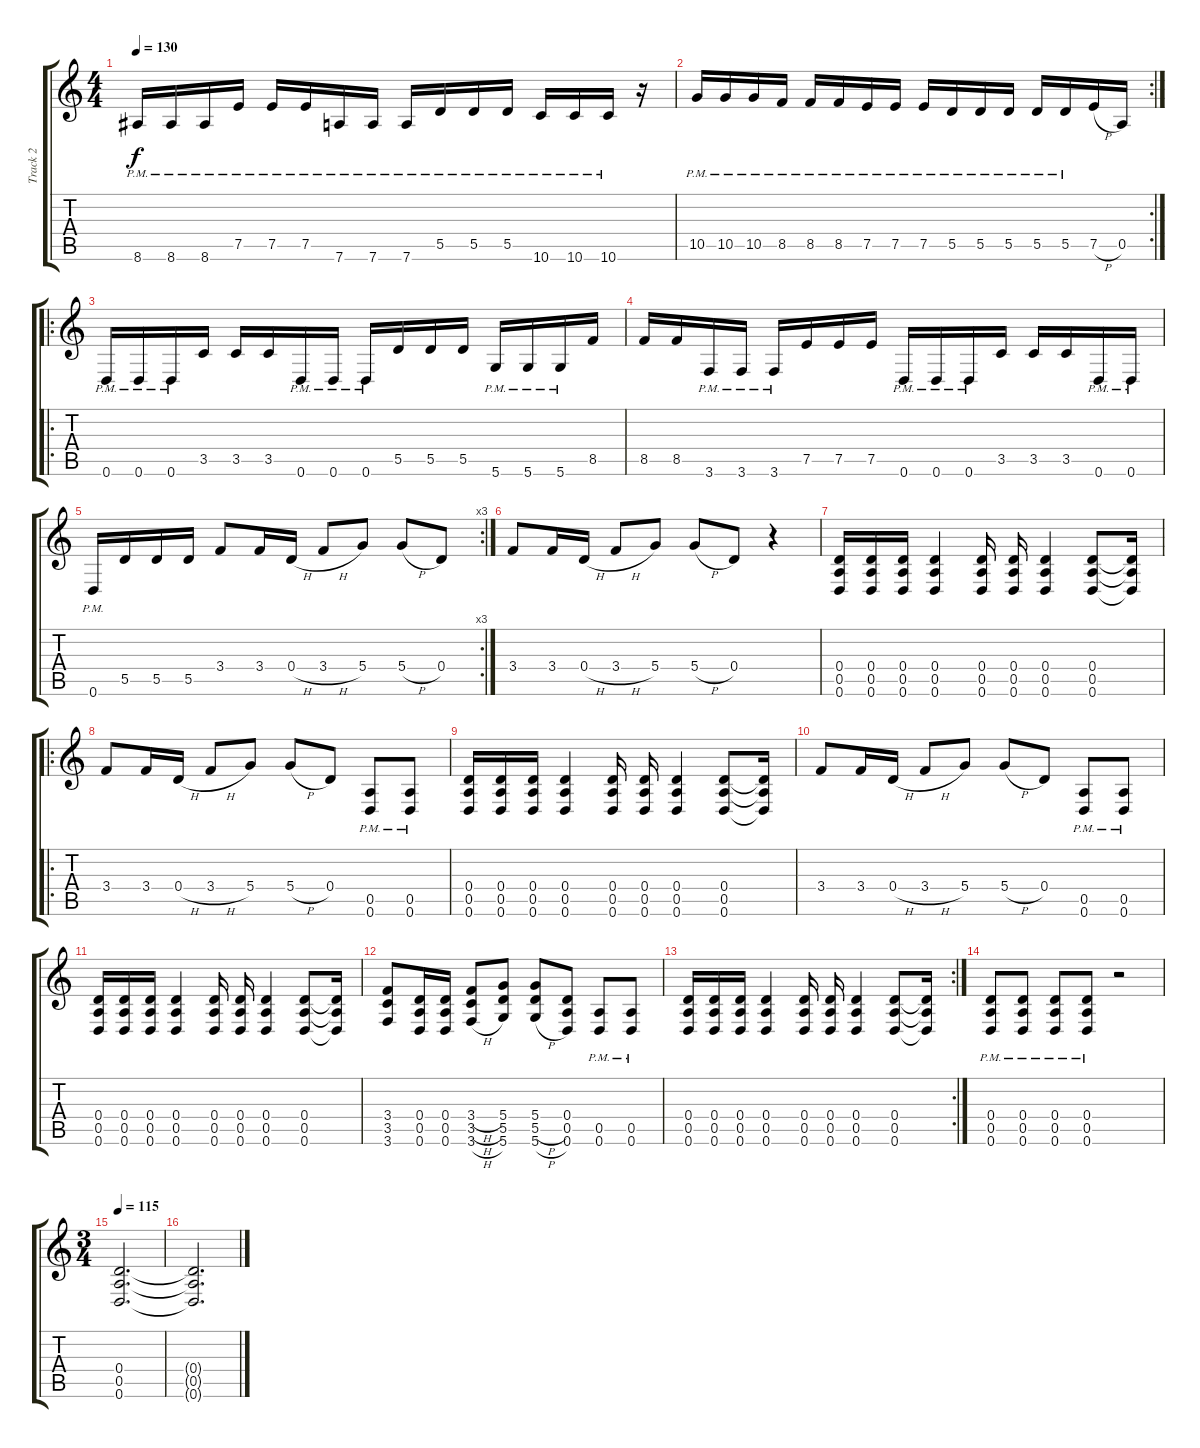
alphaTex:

\track ("Track 2" "Track 2") {instrument distortionguitar}
\staff {score tabs}
\tuning (E4 B3 G3 D3 A2 D2) {hide}
\ts (4 4)
\tempo 130
\clef g2
\ks c
8.6{pm}.16{dy f} 8.6{pm}.16 8.6{pm}.16 7.5{pm}.16 7.5{pm}.16 7.5{pm}.16 7.6{pm}.16 7.6{pm}.16 7.6{pm}.16 5.5{pm}.16 5.5{pm}.16 5.5{pm}.16 10.6{pm}.16 10.6{pm}.16 10.6{pm}.16 r.16 |
\rc 2
10.5{pm}.16 10.5{pm}.16 10.5{pm}.16 8.5{pm}.16 8.5{pm}.16 8.5{pm}.16 7.5{pm}.16 7.5{pm}.16 7.5{pm}.16 5.5{pm}.16 5.5{pm}.16 5.5{pm}.16 5.5{pm}.16 5.5{pm}.16 7.5{h}.16 0.5.16 |
\ro
0.6{pm}.16 0.6{pm}.16 0.6{pm}.16 3.5.16 3.5.16 3.5.16 0.6{pm}.16 0.6{pm}.16 0.6{pm}.16 5.5.16 5.5.16 5.5.16 5.6{pm}.16 5.6{pm}.16 5.6{pm}.16 8.5.16 |
8.5.16 8.5.16 3.6{pm}.16 3.6{pm}.16 3.6{pm}.16 7.5.16 7.5.16 7.5.16 0.6{pm}.16 0.6{pm}.16 0.6{pm}.16 3.5.16 3.5.16 3.5.16 0.6{pm}.16 0.6{pm}.16 |
\rc 3
0.6{pm}.16 5.5.16 5.5.16 5.5.16 3.4.8 3.4.16 0.4{h}.16 3.4{h}.8 5.4.8 5.4{h}.8 0.4.8 |
3.4.8 3.4.16 0.4{h}.16 3.4{h}.8 5.4.8 5.4{h}.8 0.4.8 r.4 |
(0.4 0.5 0.6).16 (0.4 0.5 0.6).16 (0.4 0.5 0.6).16 (0.4 0.5 0.6).4 (0.4 0.5 0.6).16 (0.4 0.5 0.6).16 (0.4 0.5 0.6).4 (0.4 0.5 0.6).8 (0.4{t} 0.5{t} 0.6{t}).16 |
\ro
3.4.8 3.4.16 0.4{h}.16 3.4{h}.8 5.4.8 5.4{h}.8 0.4.8 (0.5{pm} 0.6{pm}).8 (0.5{pm} 0.6{pm}).8 |
(0.4 0.5 0.6).16 (0.4 0.5 0.6).16 (0.4 0.5 0.6).16 (0.4 0.5 0.6).4 (0.4 0.5 0.6).16 (0.4 0.5 0.6).16 (0.4 0.5 0.6).4 (0.4 0.5 0.6).8 (0.4{t} 0.5{t} 0.6{t}).16 |
3.4.8 3.4.16 0.4{h}.16 3.4{h}.8 5.4.8 5.4{h}.8 0.4.8 (0.5{pm} 0.6{pm}).8 (0.5{pm} 0.6{pm}).8 |
(0.4 0.5 0.6).16 (0.4 0.5 0.6).16 (0.4 0.5 0.6).16 (0.4 0.5 0.6).4 (0.4 0.5 0.6).16 (0.4 0.5 0.6).16 (0.4 0.5 0.6).4 (0.4 0.5 0.6).8 (0.4{t} 0.5{t} 0.6{t}).16 |
(3.4 3.5 3.6).8 (0.4 0.5 0.6).16 (0.4 0.5 0.6).16 (3.4{h} 3.5{h} 3.6{h}).8 (5.4 5.5 5.6).8 (5.4 5.5{h} 5.6{h}).8 (0.4 0.5 0.6).8 (0.5{pm} 0.6{pm}).8 (0.5{pm} 0.6{pm}).8 |
\rc 2
(0.4 0.5 0.6).16 (0.4 0.5 0.6).16 (0.4 0.5 0.6).16 (0.4 0.5 0.6).4 (0.4 0.5 0.6).16 (0.4 0.5 0.6).16 (0.4 0.5 0.6).4 (0.4 0.5 0.6).8 (0.4{t} 0.5{t} 0.6{t}).16 |
(0.4{pm} 0.5{pm} 0.6{pm}).8 (0.4{pm} 0.5{pm} 0.6{pm}).8 (0.4{pm} 0.5{pm} 0.6{pm}).8 (0.4{pm} 0.5{pm} 0.6{pm}).8 r.2 |
\ts (3 4)
\tempo 115
(0.4 0.5 0.6).2{d} |
(0.4{t} 0.5{t} 0.6{t}).2{d}
